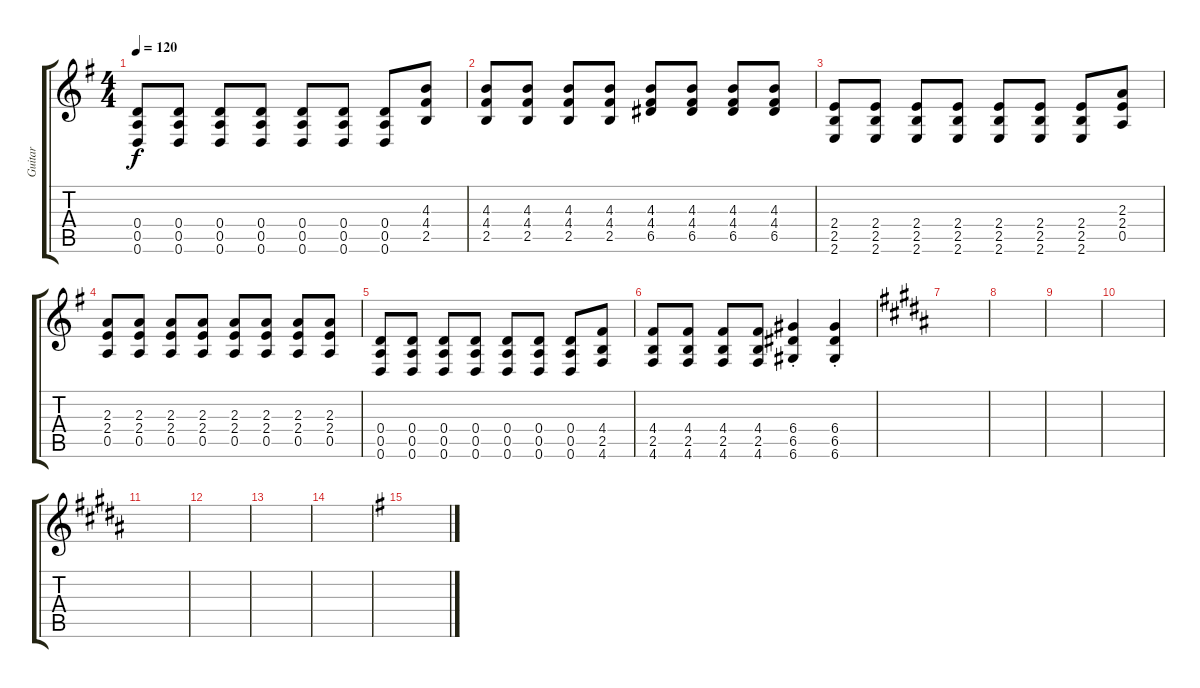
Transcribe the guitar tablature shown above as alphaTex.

\track ("Guitar" "Guitar") {instrument distortionguitar}
\staff {score tabs}
\tuning (E4 B3 G3 D3 A2 D2) {hide}
\ts (4 4)
\tempo 120
\clef g2
\ks g
(0.4 0.5 0.6).8{dy f} (0.4 0.5 0.6).8 (0.4 0.5 0.6).8 (0.4 0.5 0.6).8 (0.4 0.5 0.6).8 (0.4 0.5 0.6).8 (0.4 0.5 0.6).8 (4.3 4.4 2.5).8 |
(4.3 4.4 2.5).8 (4.3 4.4 2.5).8 (4.3 4.4 2.5).8 (4.3 4.4 2.5).8 (4.3 4.4 6.5).8 (4.3 4.4 6.5).8 (4.3 4.4 6.5).8 (4.3 4.4 6.5).8 |
(2.4 2.5 2.6).8 (2.4 2.5 2.6).8 (2.4 2.5 2.6).8 (2.4 2.5 2.6).8 (2.4 2.5 2.6).8 (2.4 2.5 2.6).8 (2.4 2.5 2.6).8 (2.3 2.4 0.5).8 |
(2.3 2.4 0.5).8 (2.3 2.4 0.5).8 (2.3 2.4 0.5).8 (2.3 2.4 0.5).8 (2.3 2.4 0.5).8 (2.3 2.4 0.5).8 (2.3 2.4 0.5).8 (2.3 2.4 0.5).8 |
(0.4 0.5 0.6).8 (0.4 0.5 0.6).8 (0.4 0.5 0.6).8 (0.4 0.5 0.6).8 (0.4 0.5 0.6).8 (0.4 0.5 0.6).8 (0.4 0.5 0.6).8 (4.4 2.5 4.6).8 |
(4.4 2.5 4.6).8 (4.4 2.5 4.6).8 (4.4 2.5 4.6).8 (4.4 2.5 4.6).8 (6.4{st} 6.5{st} 6.6{st}).4 (6.4{st} 6.5{st} 6.6{st}).4 |
\ks b
|
|
|
|
|
|
|
|
\ks g
